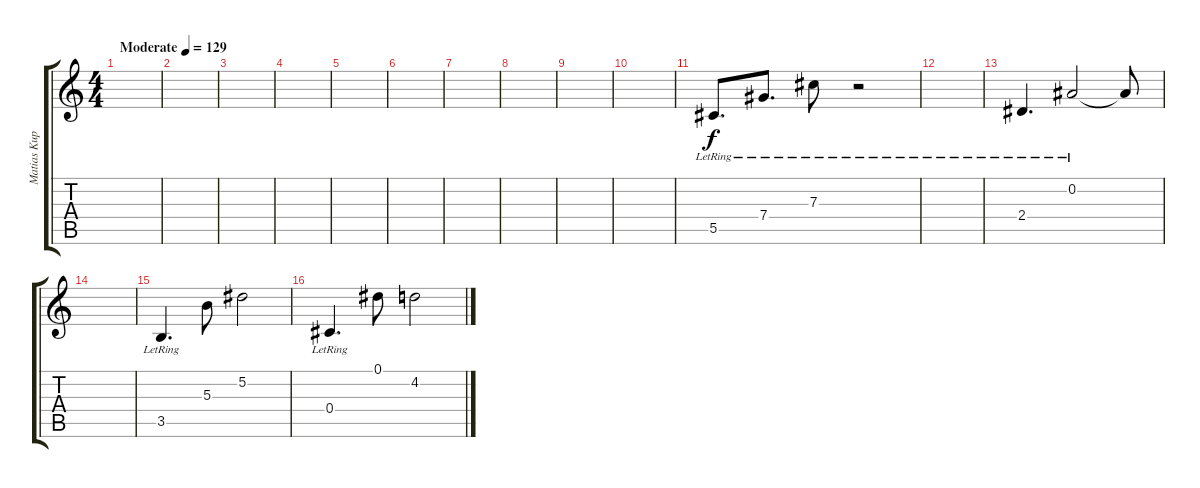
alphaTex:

\track ("Matias Kupiainen (Clean)" "Matias Kup") {instrument electricguitarclean}
\staff {score tabs}
\tuning (Eb4 Bb3 Gb3 Db3 Ab2 Eb2) {hide}
\ts (4 4)
\tempo (129 "Moderate")
\clef g2
\ks c
|
|
|
|
|
|
|
|
|
|
5.5{lr}.8{d} 7.4{lr}.8{d} 7.3{lr}.8 r.2 |
|
2.4{lr}.4{d} 0.2{lr}.2 0.2{t}.8 |
|
3.5{lr}.4{d} 5.3.8 5.2.2 |
0.4{lr}.4{d} 0.1.8 4.2.2
